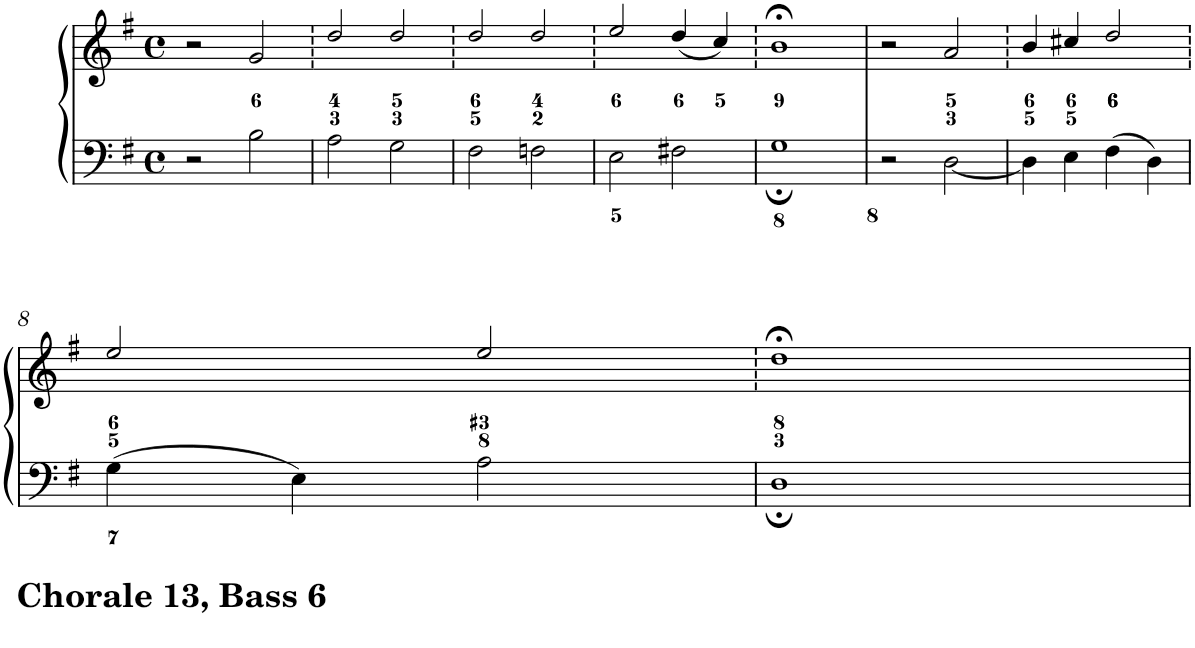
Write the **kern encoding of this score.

**kern	**kern
*part1	*part1
*staff2	*staff1
*I"Piano	*
*I'Pno.	*
*clefF4	*clefG2
*k[f#]	*k[f#]
*G:	*G:
*M4/4	*M4/4
*met(c)	*met(c)
=1	=1
2r	2r
2B\	2g/
=2	=2
2A\	2dd/
2G\	2dd/
=3	=3
2F#\	2dd/
2Fn\	2dd/
=4	=4
2E\	2ee/
2F#X\	(4dd/
.	4cc/)
=5	=5
1G;	1b;<
=6	=6
2r	2r
[<2D\	2a/
=7	=7
4D\]	4b/
4E\	4cc#X/
4F#\	2dd/
4D\	.
!!LO:LB:g=z
=8	=8
4G\	2ee/
4E\	.
2A\	2ee/
=9	=9
1D;	1dd;<
=	=
*-	*-
